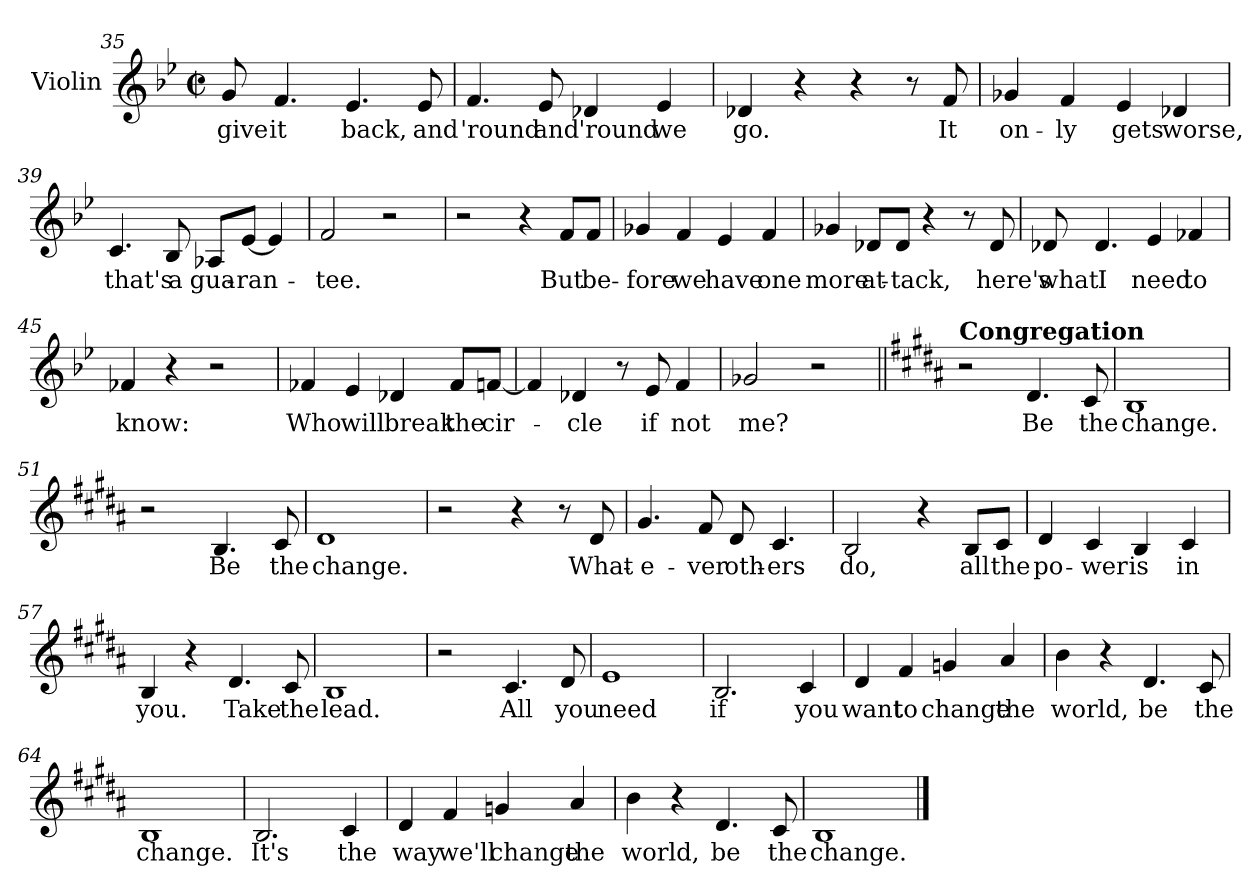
**kern	**text
*part1	*part1
*staff1	*staff1
*I"Violin	*
*I'Vln.	*
*clefG2	*
*k[b-e-]	*
*B-:	*
*M2/2	*
*met(c|)	*
=35	=35
8g/	give
4.f/	it
4.e-/	back,
8e-/	and
=36	=36
4.f/	'round
8e-/	and
4d-X/	'round
4e-/	we
=37	=37
4d-X/	go.
4r	.
4r	.
8r	.
8f/	It
=38	=38
4g-X/	on-
4f/	-ly
4e-/	gets
4d-X/	worse,
=39	=39
4.c/	that's
8B-/	a
8A-X/L	gua-
[8e-/J	-ran-
4e-/]	.
=40	=40
2f/	-tee.
2r	.
=41	=41
2r	.
4r	.
8f/L	But
8f/J	be-
=42	=42
4g-X/	-fore
4f/	we
4e-/	have
4f/	one
=43	=43
4g-X/	more
8d-X/L	at-
8d-/J	-tack,
4r	.
8r	.
8d-/	here's
=44	=44
8d-X/	what
4.d-/	I
4e-/	need
4f-X/	to
=45	=45
4f-X/	know:
4r	.
2r	.
=46	=46
4f-X/	Who
4e-/	will
4d-X/	break
8f-/L	the
[<8fn/J	cir-
=47	=47
4f/]	.
4d-X/	-cle
8r	.
8e-/	if
4f/	not
=48	=48
2g-X/	me?
2r	.
=49||	=49||
*k[f#c#g#d#a#]	*
*B:	*
!LO:TX:a:B:t=Congregation	!
2r	.
4.d#/	Be
8c#/	the
=50	=50
1B	change.
=51	=51
2r	.
4.B/	Be
8c#/	the
=52	=52
1d#	change.
=53	=53
2r	.
4r	.
8r	.
8d#/	What-
=54	=54
4.g#/	-e-
8f#/	-ver
8d#/	oth-
4.c#/	-ers
=55	=55
2B/	do,
4r	.
8B/L	all
8c#/J	the
=56	=56
4d#/	po-
4c#/	-wer
4B/	is
4c#/	in
=57	=57
4B/	you.
4r	.
4.d#/	Take
8c#/	the
=58	=58
1B	lead.
=59	=59
2r	.
4.c#/	All
8d#/	you
=60	=60
1e	need
=61	=61
2.B/	if
4c#/	you
=62	=62
4d#/	want
4f#/	to
4gn/	change
4a#/	the
=63	=63
4b\	world,
4r	.
4.d#/	be
8c#/	the
=64	=64
1B	change.
=65	=65
2.B/	It's
4c#/	the
=66	=66
4d#/	way
4f#/	we'll
4gn/	change
4a#/	the
=67	=67
4b\	world,
4r	.
4.d#/	be
8c#/	the
=68	=68
1B	change.
==	==
*-	*-
